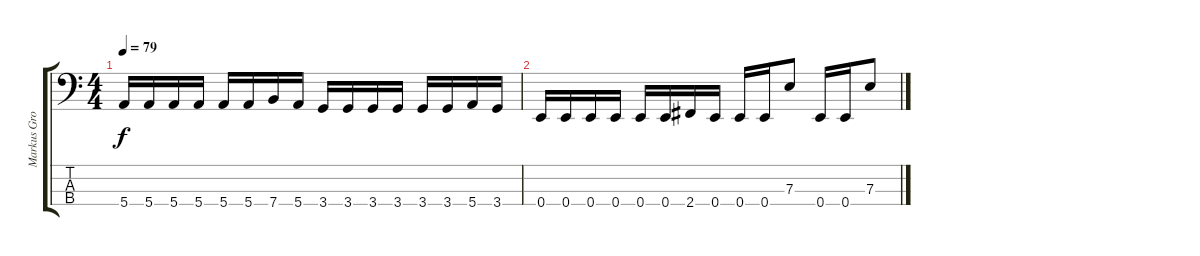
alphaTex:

\track ("Markus Grosskopf" "Markus Gro") {instrument electricbassfinger}
\staff {score tabs}
\tuning (G2 D2 A1 E1) {hide}
\ts (4 4)
\tempo 79
\clef f4
\ks c
5.4.16{dy f} 5.4.16 5.4.16 5.4.16 5.4.16 5.4.16 7.4.16 5.4.16 3.4.16 3.4.16 3.4.16 3.4.16 3.4.16 3.4.16 5.4.16 3.4.16 |
0.4.16 0.4.16 0.4.16 0.4.16 0.4.16 0.4.16 2.4.16 0.4.16 0.4.16 0.4.16 7.3.8 0.4.16 0.4.16 7.3.8
